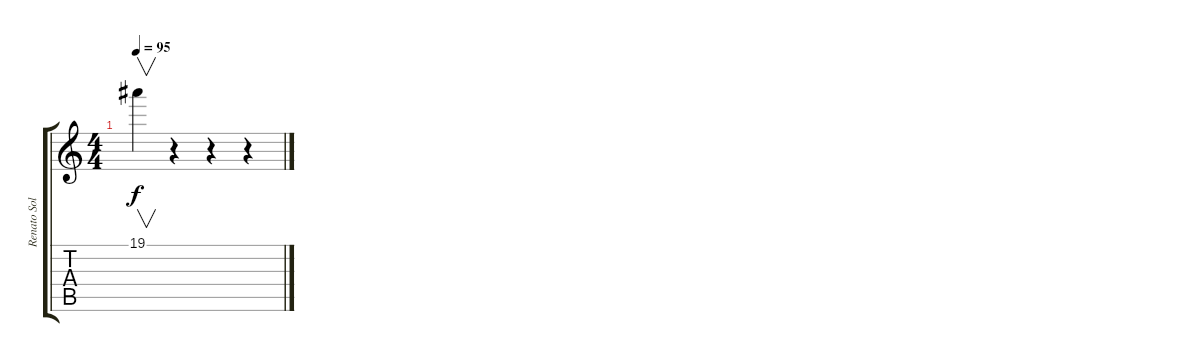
\track ("Renato Solo" "Renato Sol") {instrument distortionguitar}
\staff {score tabs}
\tuning (Eb4 Bb3 Gb3 Db3 Ab2 Eb2) {hide}
\ts (4 4)
\tempo 95
\clef g2
\ks c
19.1.4{v dy f} r.4 r.4 r.4
